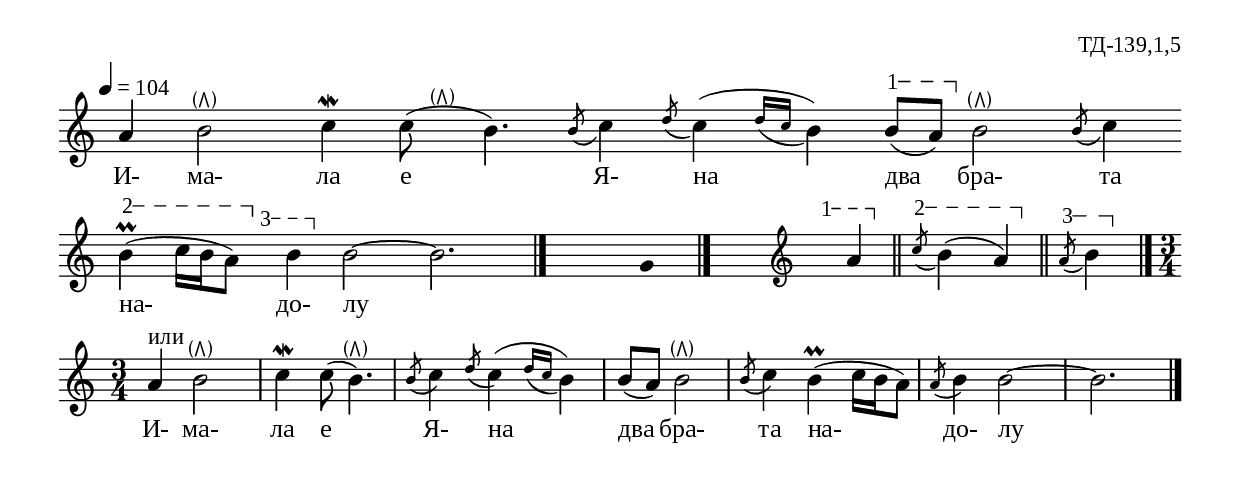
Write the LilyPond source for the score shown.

%{
td_139_1_05
%}

\include "td-preamble.ly"

showMeter = { \once \revert Staff.TimeSignature #'stencil }

\score {
   \new Staff = "assia" \with
  { \override TimeSignature #'stencil = ##f }
{ \relative c'' {
\tempo 4 = 104
%%\time 2/4
\cadenzaOn
\parS
a4 b2-\parenthesize^\rtoe c4\mordent 
c8( s4-\parenthesize^\rtoe b4.) \acciaccatura b8 c4 \acciaccatura d8 c4(
\acciaccatura { d16[ c] } b4) 
\varA
b8\startTextSpan([ a\stopTextSpan])
b2-\parenthesize^\rtoe \acciaccatura b8 c4  \bar "" 
\break
\varB
b4\startTextSpan\prall( c16[ b a8\stopTextSpan]) 
\varC
s4\startTextSpan b4\stopTextSpan 
b2~ b2.
 \bar "|." 
 s4 \fixB g \fixC
  \bar "|." 
 s16 \clef treble  
\varA
s4\startTextSpan a\stopTextSpan  \bar "||"
\varB
\acciaccatura c8\startTextSpan b4( a\stopTextSpan) \bar "||"
\varC
\acciaccatura a8\startTextSpan b4\stopTextSpan 
 \bar "|."
\cadenzaOff
\break
\showMeter \time 3/4
\parS
a4^"или" b2-\parenthesize^\rtoe c4\mordent
c8( b4.-\parenthesize^\rtoe ) \acciaccatura b8 c4 \acciaccatura d8 c4(
\acciaccatura { d16[ c] } b4) 
b8([ a]) 
b2-\parenthesize^\rtoe \acciaccatura b8 c4 
b4\prall( c16[ b a8]) \acciaccatura a8 b4 b2~ b2.
 \bar "|." 
} }
\addlyrics { И- ма- ла е Я- на два бра- та на- до- лу 
" " " " " " " "  
И- ма- ла е Я- на два бра- та на- до- лу }
%
\layout {
%%   \context {  \Staff \remove "Time_signature_engraver" } 
  indent = #0
  line-width = 190\mm
  ragged-right=##f
}
%
\midi { 
	\context {
		\Score tempoWholesPerMinute = #(ly:make-moment 104 4)
		}
	}
}
%
\header{
  opus = "ТД-139,1,5"
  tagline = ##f
}


